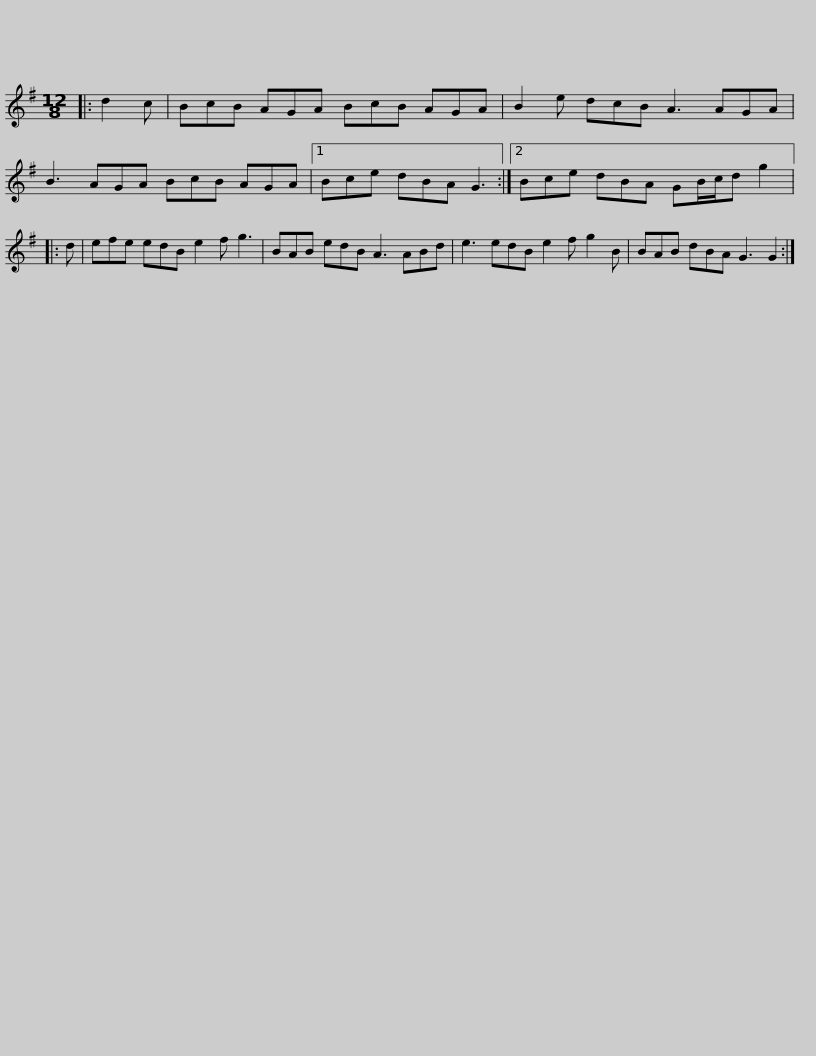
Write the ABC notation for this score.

X:1
L:1/8
M:12/8
I:linebreak $
K:G
V:1 treble
V:1
|: d2 c | BcB AGA BcB AGA | B2 e dcB A3 AGA | B3 AGA BcB AGA |1$ Bce dBA G3 :|2 %5
 Bce dBA GB/c/d g2 |: d | efe edB e2 f g3 | BAB edB A3 ABd |$ e3 edB e2 f g2 B | %10
 BAB dBA G3 G2 :| %11
